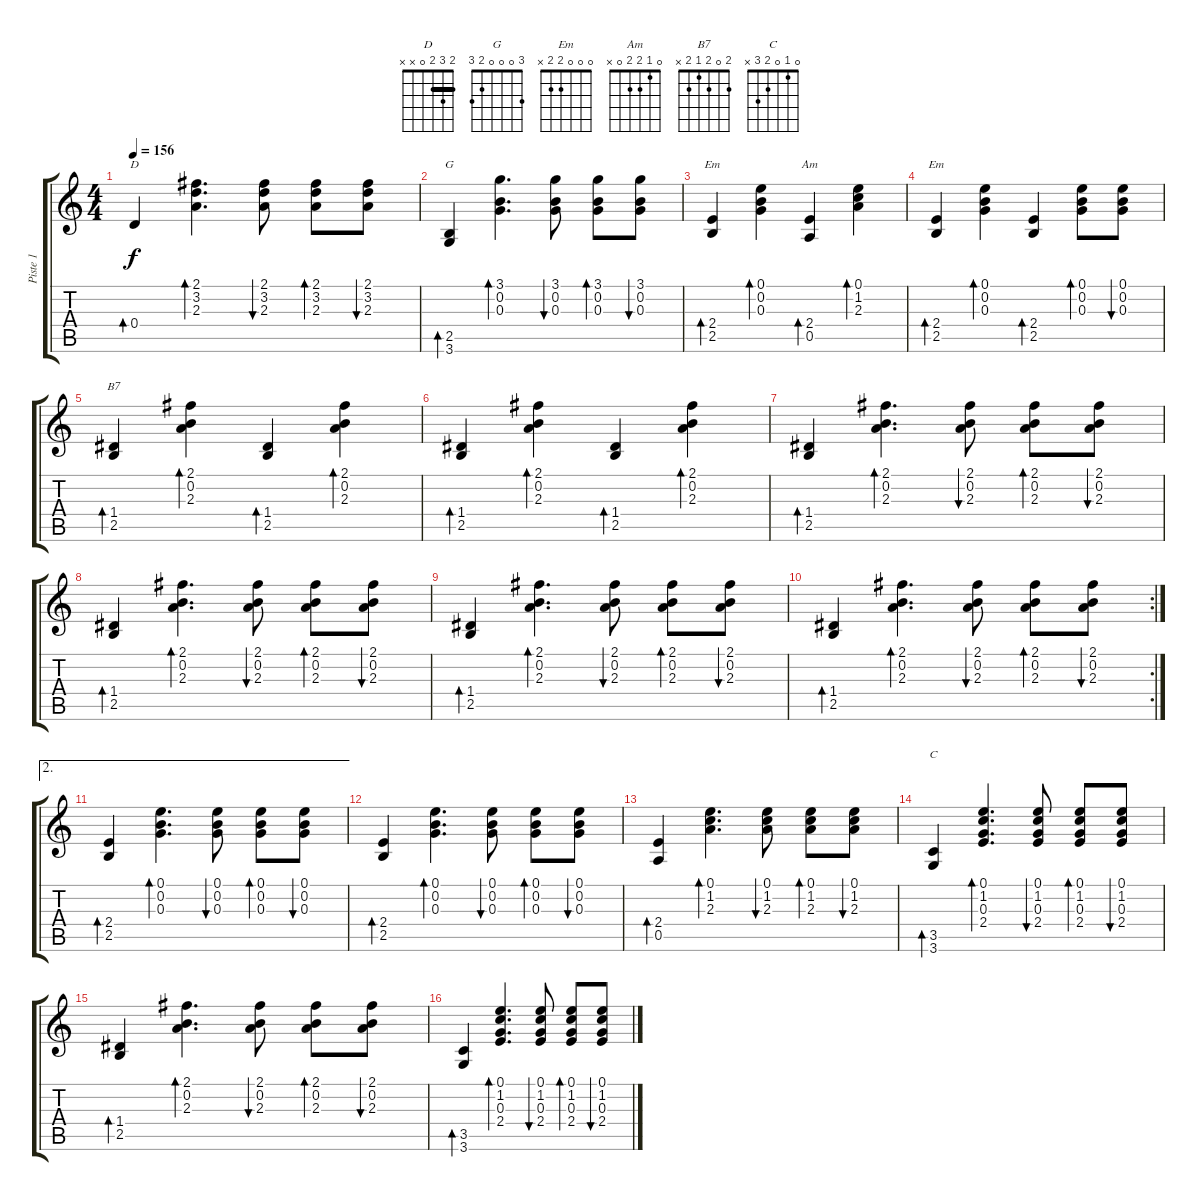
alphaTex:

\track ("Piste 1" "Piste 1") {instrument acousticguitarsteel}
\staff {score tabs}
\tuning (E4 B3 G3 D3 A2 E2) {hide}
\chord ("D" 2 3 2 0 x x) {barre 2}
\chord ("G" 3 0 0 0 2 3)
\chord ("Em" 0 0 0 2 2 0)
\chord ("Am" 0 1 2 2 0 x)
\chord ("Em" 0 0 0 2 2 x)
\chord ("B7" 2 0 2 1 2 x)
\chord ("C" 0 1 0 2 3 x)
\ts (4 4)
\tempo 156
\clef g2
\ks c
0.4.4{bd 60 ch "D" dy f} (2.1 3.2 2.3).4{d bd 60} (2.1 3.2 2.3).8{bu 60} (2.1 3.2 2.3).8{bd 60} (2.1 3.2 2.3).8{bu 60} |
(2.5 3.6).4{bd 60 ch "G"} (3.1 0.2 0.3).4{d bd 60} (3.1 0.2 0.3).8{bu 60} (3.1 0.2 0.3).8{bd 60} (3.1 0.2 0.3).8{bu 60} |
(2.4 2.5).4{bd 60 ch "Em"} (0.1 0.2 0.3).4{bd 60} (2.4 0.5).4{bd 60 ch "Am"} (0.1 1.2 2.3).4{bd 60} |
(2.4 2.5).4{bd 60 ch "Em"} (0.1 0.2 0.3).4{bd 60} (2.4 2.5).4{bd 60} (0.1 0.2 0.3).8{bd 60} (0.1 0.2 0.3).8{bu 60} |
(1.4 2.5).4{bd 60 ch "B7"} (2.1 0.2 2.3).4{bd 60} (1.4 2.5).4{bd 60} (2.1 0.2 2.3).4{bd 60} |
(1.4 2.5).4{bd 60} (2.1 0.2 2.3).4{bd 60} (1.4 2.5).4{bd 60} (2.1 0.2 2.3).4{bd 60} |
(1.4 2.5).4{bd 60} (2.1 0.2 2.3).4{d bd 60} (2.1 0.2 2.3).8{bu 60} (2.1 0.2 2.3).8{bd 60} (2.1 0.2 2.3).8{bu 60} |
(1.4 2.5).4{bd 60} (2.1 0.2 2.3).4{d bd 60} (2.1 0.2 2.3).8{bu 60} (2.1 0.2 2.3).8{bd 60} (2.1 0.2 2.3).8{bu 60} |
(1.4 2.5).4{bd 60} (2.1 0.2 2.3).4{d bd 60} (2.1 0.2 2.3).8{bu 60} (2.1 0.2 2.3).8{bd 60} (2.1 0.2 2.3).8{bu 60} |
\rc 2
(1.4 2.5).4{bd 60} (2.1 0.2 2.3).4{d bd 60} (2.1 0.2 2.3).8{bu 60} (2.1 0.2 2.3).8{bd 60} (2.1 0.2 2.3).8{bu 60} |
\ae 2
(2.4 2.5).4{bd 60} (0.1 0.2 0.3).4{d bd 60} (0.1 0.2 0.3).8{bu 60} (0.1 0.2 0.3).8{bd 60} (0.1 0.2 0.3).8{bu 60} |
(2.4 2.5).4{bd 60} (0.1 0.2 0.3).4{d bd 60} (0.1 0.2 0.3).8{bu 60} (0.1 0.2 0.3).8{bd 60} (0.1 0.2 0.3).8{bu 60} |
(2.4 0.5).4{bd 60} (0.1 1.2 2.3).4{d bd 60} (0.1 1.2 2.3).8{bu 60} (0.1 1.2 2.3).8{bd 60} (0.1 1.2 2.3).8{bu 60} |
(3.5 3.6).4{bd 60 ch "C"} (0.1 1.2 0.3 2.4).4{d bd 60} (0.1 1.2 0.3 2.4).8{bu 60} (0.1 1.2 0.3 2.4).8{bd 60} (0.1 1.2 0.3 2.4).8{bu 60} |
(1.4 2.5).4{bd 60} (2.1 0.2 2.3).4{d bd 60} (2.1 0.2 2.3).8{bu 60} (2.1 0.2 2.3).8{bd 60} (2.1 0.2 2.3).8{bu 60} |
(3.5 3.6).4{bd 60} (0.1 1.2 0.3 2.4).4{d bd 60} (0.1 1.2 0.3 2.4).8{bu 60} (0.1 1.2 0.3 2.4).8{bd 60} (0.1 1.2 0.3 2.4).8{bu 60}
